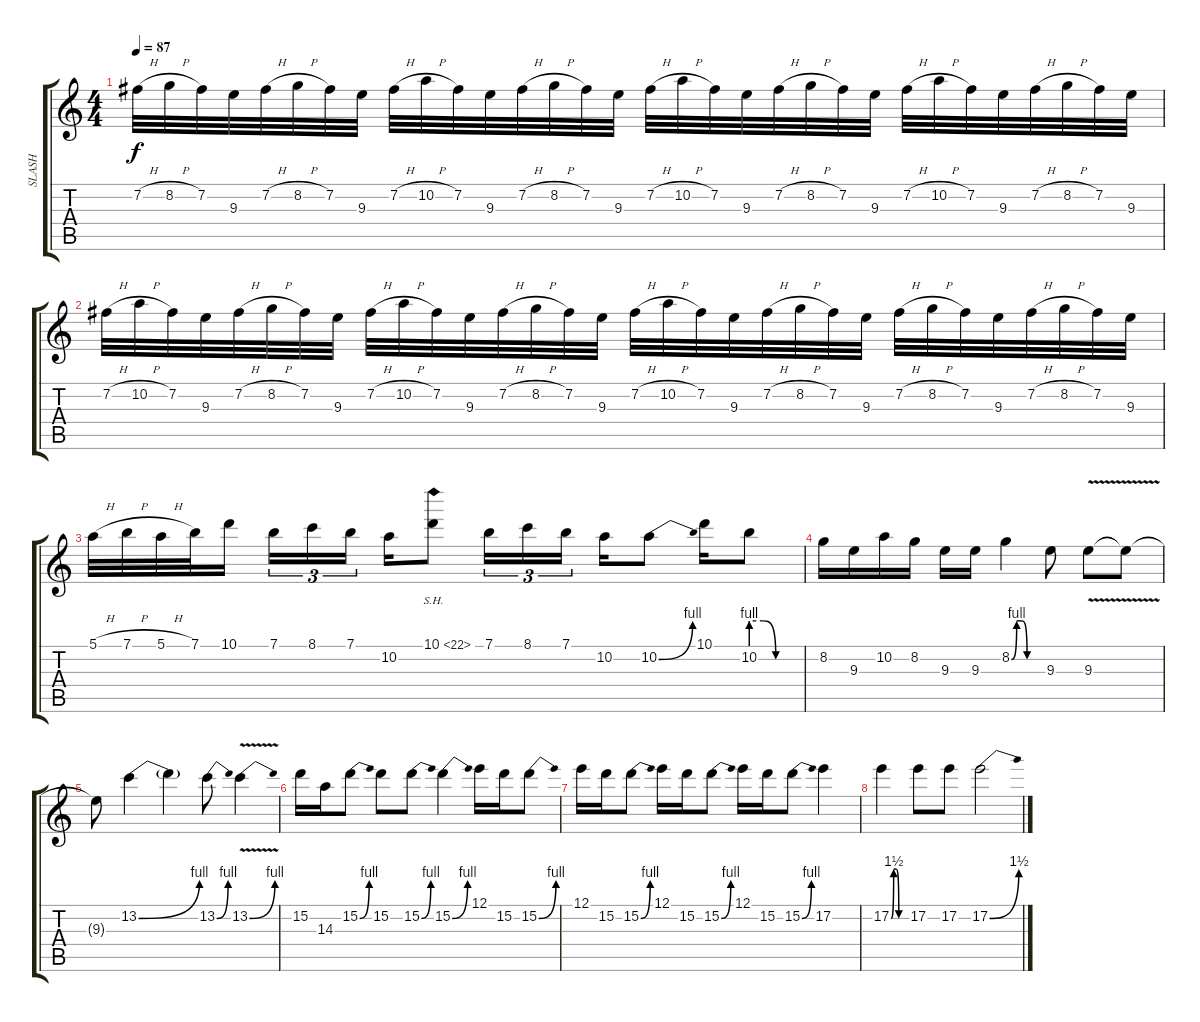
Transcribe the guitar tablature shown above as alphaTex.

\track ("SLASH" "SLASH") {instrument electricguitarjazz}
\staff {score tabs}
\tuning (E4 B3 G3 D3 A2 E2) {hide}
\ts (4 4)
\tempo 87
\clef g2
\ks c
7.2{h}.32{dy f} 8.2{h}.32 7.2.32 9.3.32 7.2{h}.32 8.2{h}.32 7.2.32 9.3.32 7.2{h}.32 10.2{h}.32 7.2.32 9.3.32 7.2{h}.32 8.2{h}.32 7.2.32 9.3.32 7.2{h}.32 10.2{h}.32 7.2.32 9.3.32 7.2{h}.32 8.2{h}.32 7.2.32 9.3.32 7.2{h}.32 10.2{h}.32 7.2.32 9.3.32 7.2{h}.32 8.2{h}.32 7.2.32 9.3.32 |
7.2{h}.32 10.2{h}.32 7.2.32 9.3.32 7.2{h}.32 8.2{h}.32 7.2.32 9.3.32 7.2{h}.32 10.2{h}.32 7.2.32 9.3.32 7.2{h}.32 8.2{h}.32 7.2.32 9.3.32 7.2{h}.32 10.2{h}.32 7.2.32 9.3.32 7.2{h}.32 8.2{h}.32 7.2.32 9.3.32 7.2{h}.32 8.2{h}.32 7.2.32 9.3.32 7.2{h}.32 8.2{h}.32 7.2.32 9.3.32 |
5.1{h}.32 7.1{h}.32 5.1{h}.32 7.1.32 10.1.16{beam splitsecondary} 7.1.16{tu (3 2)} 8.1.16{tu (3 2)} 7.1.16{tu (3 2) beam splitsecondary} 10.2.16 10.1{sh 12}.8 7.1.16{tu (3 2)} 8.1.16{tu (3 2)} 7.1.16{tu (3 2) beam splitsecondary} 10.2.16 10.2{be (bend 0 0 60 4)}.8 10.1.16 10.2{be (custom 0 4 15 4 30 0 60 0)}.8 |
8.2.16 9.3.16 10.2.16 8.2.16 9.3.16 9.3.16 8.2{be (custom 0 0 10 4 20 4 30 0 60 0)}.4 9.3.8 9.3{v}.8 9.3{t}.8 |
9.3{t}.8 13.2{be (bend 0 0 60 4)}.4 13.2{t}.4 13.2{be (bend 0 0 60 4)}.8 13.2{be (bend 0 0 60 4) v}.4 |
15.2.16 14.3.16 15.2{be (bend 0 0 60 4)}.8 15.2.8 15.2{be (bend 0 0 60 4)}.8 15.2{be (bend 0 0 60 4)}.4 12.1.16 15.2.16 15.2{be (bend 0 0 60 4)}.8 |
12.1.16 15.2.16 15.2{be (bend 0 0 60 4)}.8 12.1.16 15.2.16 15.2{be (bend 0 0 60 4)}.8 12.1.16 15.2.16 15.2{be (bend 0 0 60 4)}.8 17.2.4 |
17.2{be (custom 0 0 10 6 20 6 30 0 60 0)}.4 17.2.8 17.2.8 17.2{be (bend 0 0 60 6)}.2
